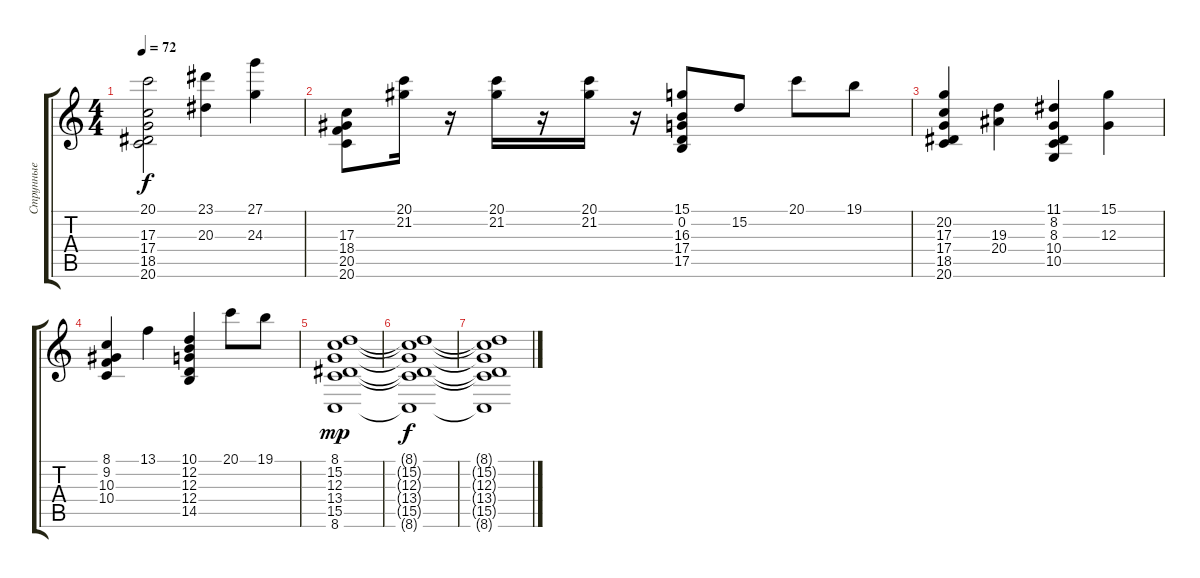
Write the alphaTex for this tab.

\track ("Струнные" "Струнные") {instrument synthstrings1}
\staff {score tabs}
\tuning (E4 B3 G3 D3 A2 E2) {hide}
\ts (4 4)
\tempo 72
\clef g2
\ks c
(20.1 17.3 17.4 18.5 20.6).2{dy f} (23.1 20.3).4 (27.1 24.3).4 |
(17.3 18.4 20.5 20.6).8 (20.1 21.2).16 r.16 (20.1 21.2).16 r.16 (20.1 21.2).16 r.16 (15.1 0.2 16.3 17.4 17.5).8 15.2.8 20.1.8 19.1.8 |
(20.2 17.3 17.4 18.5 20.6).4 (19.3 20.4).4 (11.1 8.2 8.3 10.4 10.5).4 (15.1 12.3).4 |
(8.1 9.2 10.3 10.4).4 13.1.4 (10.1 12.2 12.3 12.4 14.5).4 20.1.8 19.1.8 |
(8.1 15.2 12.3 13.4 15.5 8.6).1{dy mp} |
(8.1{t} 15.2{t} 12.3{t} 13.4{t} 15.5{t} 8.6{t}).1{dy f} |
(8.1{t} 15.2{t} 12.3{t} 13.4{t} 15.5{t} 8.6{t}).1
